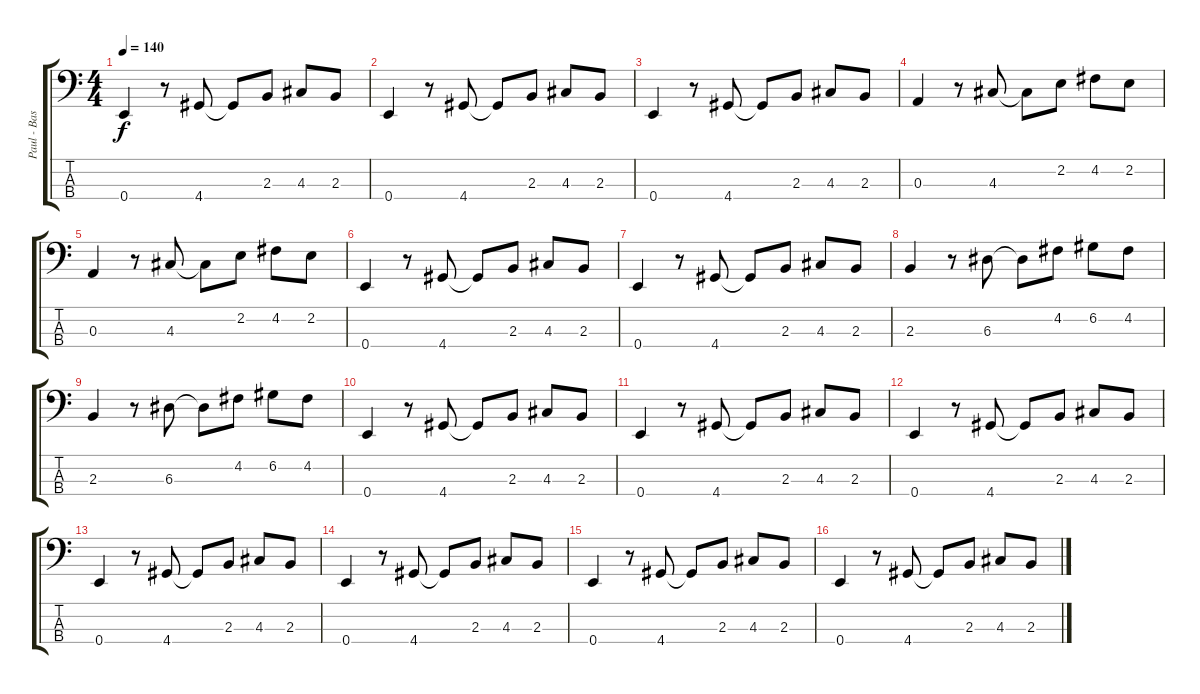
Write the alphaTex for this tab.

\track ("Paul - Bass" "Paul - Bas") {instrument electricbasspick}
\staff {score tabs}
\tuning (G2 D2 A1 E1) {hide}
\ts (4 4)
\tempo 140
\clef f4
\ks c
0.4.4{dy f} r.8 4.4.8 4.4{t}.8 2.3.8 4.3.8 2.3.8 |
0.4.4 r.8 4.4.8 4.4{t}.8 2.3.8 4.3.8 2.3.8 |
0.4.4 r.8 4.4.8 4.4{t}.8 2.3.8 4.3.8 2.3.8 |
0.3.4 r.8 4.3.8 4.3{t}.8 2.2.8 4.2.8 2.2.8 |
0.3.4 r.8 4.3.8 4.3{t}.8 2.2.8 4.2.8 2.2.8 |
0.4.4 r.8 4.4.8 4.4{t}.8 2.3.8 4.3.8 2.3.8 |
0.4.4 r.8 4.4.8 4.4{t}.8 2.3.8 4.3.8 2.3.8 |
2.3.4 r.8 6.3.8 6.3{t}.8 4.2.8 6.2.8 4.2.8 |
2.3.4 r.8 6.3.8 6.3{t}.8 4.2.8 6.2.8 4.2.8 |
0.4.4 r.8 4.4.8 4.4{t}.8 2.3.8 4.3.8 2.3.8 |
0.4.4 r.8 4.4.8 4.4{t}.8 2.3.8 4.3.8 2.3.8 |
0.4.4 r.8 4.4.8 4.4{t}.8 2.3.8 4.3.8 2.3.8 |
0.4.4 r.8 4.4.8 4.4{t}.8 2.3.8 4.3.8 2.3.8 |
0.4.4 r.8 4.4.8 4.4{t}.8 2.3.8 4.3.8 2.3.8 |
0.4.4 r.8 4.4.8 4.4{t}.8 2.3.8 4.3.8 2.3.8 |
0.4.4 r.8 4.4.8 4.4{t}.8 2.3.8 4.3.8 2.3.8
